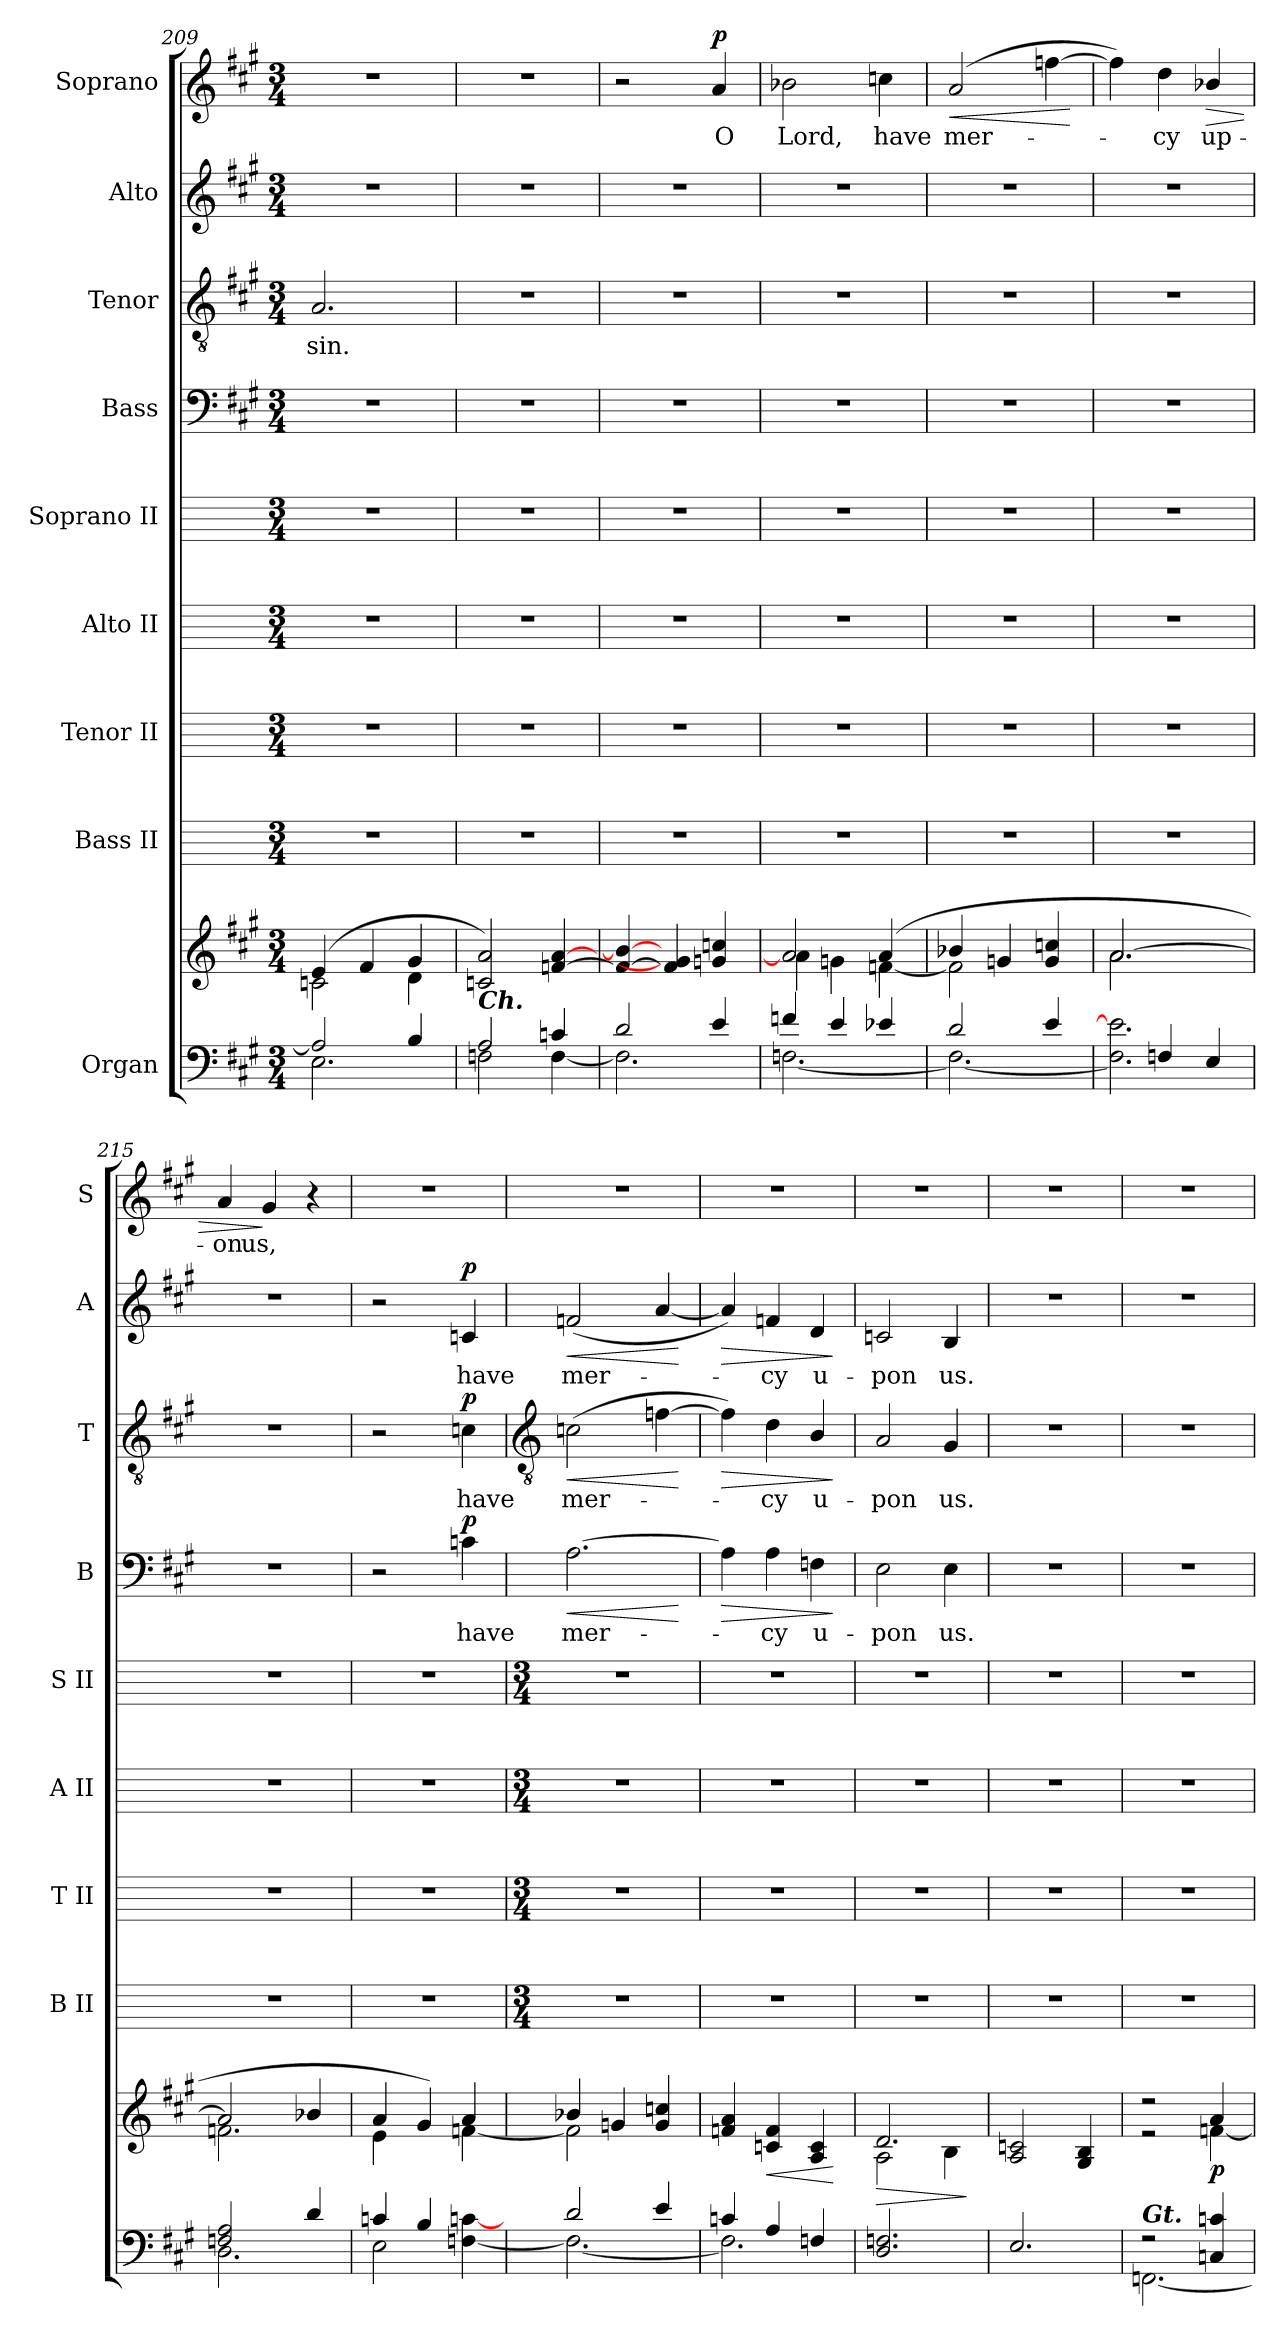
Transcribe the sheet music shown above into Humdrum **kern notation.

**kern	**kern	**dynam	**kern	**kern	**kern	**kern	**kern	**text	**dynam	**kern	**text	**dynam	**kern	**text	**dynam	**kern	**text	**dynam
*part9	*part9	*part9	*part8	*part7	*part6	*part5	*part4	*part4	*part4	*part3	*part3	*part3	*part2	*part2	*part2	*part1	*part1	*part1
*staff10	*staff9	*staff9/10	*staff8	*staff7	*staff6	*staff5	*staff4	*staff4	*staff4	*staff3	*staff3	*staff3	*staff2	*staff2	*staff2	*staff1	*staff1	*staff1
*I"Organ	*	*	*I"Bass II	*I"Tenor II	*I"Alto II	*I"Soprano II	*I"Bass	*	*	*I"Tenor	*	*	*I"Alto	*	*	*I"Soprano	*	*
*	*	*	*I'B II	*I'T II	*I'A II	*I'S II	*I'B	*	*	*I'T	*	*	*I'A	*	*	*I'S	*	*
!!LO:LB:g=z
*clefF4	*clefG2	*	*	*	*	*	*clefF4	*	*	*clefGv2	*	*	*clefG2	*	*	*clefG2	*	*
*k[f#c#g#]	*k[f#c#g#]	*	*	*	*	*	*k[f#c#g#]	*	*	*k[f#c#g#]	*	*	*k[f#c#g#]	*	*	*k[f#c#g#]	*	*
*A:	*A:	*	*	*	*	*	*A:	*	*	*A:	*	*	*A:	*	*	*A:	*	*
*M3/4	*M3/4	*	*M3/4	*M3/4	*M3/4	*M3/4	*M3/4	*	*	*M3/4	*	*	*M3/4	*	*	*M3/4	*	*
=209	=209	=209	=209	=209	=209	=209	=209	=209	=209	=209	=209	=209	=209	=209	=209	=209	=209	=209
*^	*	*	*	*	*	*	*	*	*	*	*	*	*	*	*	*	*	*
*	*^	*	*	*	*	*	*	*	*	*	*	*	*	*	*	*	*	*	*
!	!	!LO:N:vis=1	!	!	!	!	!	!	!LO:N:vis=1	!	!	!	!LO:LY:b	!	!LO:N:vis=1	!	!	!LO:N:vis=1	!	!
*	*	*	*^	*	*	*	*	*	*	*	*	*	*	*	*	*	*	*	*	*
2A/]	2.E\	2.ryy	(>4e/	2cn\	.	2.r	2.r	2.r	2.r	2.r	.	.	2.A	sin.	.	2.r	.	.	2.r	.	.
.	.	.	4f#/	.	.	.	.	.	.	.	.	.	.	.	.	.	.	.	.	.	.
4B/	.	.	4g#/	4d\	.	.	.	.	.	.	.	.	.	.	.	.	.	.	.	.	.
=210	=210	=210	=210	=210	=210	=210	=210	=210	=210	=210	=210	=210	=210	=210	=210	=210	=210	=210	=210	=210	=210
!	!	!	!LO:TX:b:Bi:t=Ch.	!	!	!	!	!	!	!	!	!	!	!	!	!	!	!	!	!	!
!	!	!LO:N:vis=1	!	!	!	!	!	!	!	!LO:N:vis=1	!	!	!LO:N:vis=1	!	!	!LO:N:vis=1	!	!	!LO:N:vis=1	!	!
2A/	2Fn\	2.ryy	2cn/ 2a/)	2.ryy	.	2.r	2.r	2.r	2.r	2.r	.	.	2.r	.	.	2.r	.	.	2.r	.	.
4cn/	[4F\	.	[4fn/ [4a/	.	.	.	.	.	.	.	.	.	.	.	.	.	.	.	.	.	.
=211	=211	=211	=211	=211	=211	=211	=211	=211	=211	=211	=211	=211	=211	=211	=211	=211	=211	=211	=211	=211	=211
!	!	!LO:N:vis=1	!	!	!	!	!	!	!	!LO:N:vis=1	!	!	!LO:N:vis=1	!	!	!LO:N:vis=1	!	!	!	!	!
2d/	2.F\]	2.ryy	4f/_ 4b-/_	2.ryy	.	2.r	2.r	2.r	2.r	2.r	.	.	2.r	.	.	2.r	.	.	2r	.	.
.	.	.	4f/] 4g/]	.	.	.	.	.	.	.	.	.	.	.	.	.	.	.	.	.	.
!	!	!	!	!	!	!	!	!	!	!	!	!	!	!	!	!	!	!	!	!LO:LY:b	!LO:DY:b
4e/	.	.	(4g/ 4ccn/	.	.	.	.	.	.	.	.	.	.	.	.	.	.	.	4a	O	p
=212	=212	=212	=212	=212	=212	=212	=212	=212	=212	=212	=212	=212	=212	=212	=212	=212	=212	=212	=212	=212	=212
!	!	!LO:N:vis=1	!	!	!	!	!	!	!	!LO:N:vis=1	!	!	!LO:N:vis=1	!	!	!LO:N:vis=1	!	!	!	!LO:LY:b	!
4fn/	[2.Fn\	2.ryy	2a/]	4a\	.	2.r	2.r	2.r	2.r	2.r	.	.	2.r	.	.	2.r	.	.	2b-X	Lord,	.
4e/	.	.	.	4gn\	.	.	.	.	.	.	.	.	.	.	.	.	.	.	.	.	.
!	!	!	!	!	!	!	!	!	!	!	!	!	!	!	!	!	!	!	!	!LO:LY:b	!
4e-X/	.	.	(>4a/	[4fn\	.	.	.	.	.	.	.	.	.	.	.	.	.	.	4ccn	have	.
=213	=213	=213	=213	=213	=213	=213	=213	=213	=213	=213	=213	=213	=213	=213	=213	=213	=213	=213	=213	=213	=213
!	!	!LO:N:vis=1	!	!	!	!	!	!	!	!LO:N:vis=1	!	!	!LO:N:vis=1	!	!	!LO:N:vis=1	!	!	!	!LO:LY:b	!LO:HP:b
2d/	2.F\_	2.ryy	4b-X/	2f\]	.	2.r	2.r	2.r	2.r	2.r	.	.	2.r	.	.	2.r	.	.	(>2a	mer-	<
.	.	.	4gn/	.	.	.	.	.	.	.	.	.	.	.	.	.	.	.	.	.	.
4e/	.	.	4g/ 4ccn/	4ryy	.	.	.	.	.	.	.	.	.	.	.	.	.	.	[4ffn	.	.
*v	*v	*v	*	*	*	*	*	*	*	*	*	*	*	*	*	*	*	*	*	*	*
*	*v	*v	*	*	*	*	*	*	*	*	*	*	*	*	*	*	*	*	*
.	.	.	.	.	.	.	.	.	.	.	.	.	.	.	.	.	.	[
=214	=214	=214	=214	=214	=214	=214	=214	=214	=214	=214	=214	=214	=214	=214	=214	=214	=214	=214
*^	*	*	*	*	*	*	*	*	*	*	*	*	*	*	*	*	*	*
*	*^	*	*	*	*	*	*	*	*	*	*	*	*	*	*	*	*	*	*
!	!	!LO:N:vis=1	!	!	!	!	!	!	!LO:N:vis=1	!	!	!LO:N:vis=1	!	!	!LO:N:vis=1	!	!	!	!	!
*	*	*	*^	*	*	*	*	*	*	*	*	*	*	*	*	*	*	*	*	*
4ryy	2.F\] 2.e\]	2.ryy	[2.a/	2.a\	.	2.r	2.r	2.r	2.r	2.r	.	.	2.r	.	.	2.r	.	.	4ff])	.	.
!	!	!	!	!	!	!	!	!	!	!	!	!	!	!	!	!	!	!	!	!LO:LY:b	!
4Fn/	.	.	.	.	.	.	.	.	.	.	.	.	.	.	.	.	.	.	4dd	cy	.
!	!	!	!	!	!	!	!	!	!	!	!	!	!	!	!	!	!	!	!	!LO:LY:b	!LO:HP:b
4E/	.	.	.	.	.	.	.	.	.	.	.	.	.	.	.	.	.	.	4b-X/	up-	>
=215	=215	=215	=215	=215	=215	=215	=215	=215	=215	=215	=215	=215	=215	=215	=215	=215	=215	=215	=215	=215	=215
!	!	!LO:N:vis=1	!	!	!	!	!	!	!	!LO:N:vis=1	!	!	!LO:N:vis=1	!	!	!LO:N:vis=1	!	!	!	!LO:LY:b	!
2Fn/ 2A/	2.D\	2.ryy	2a/]	2.fn\	.	2.r	2.r	2.r	2.r	2.r	.	.	2.r	.	.	2.r	.	.	4a	-on	.
!	!	!	!	!	!	!	!	!	!	!	!	!	!	!	!	!	!	!	!	!LO:LY:b	!
.	.	.	.	.	.	.	.	.	.	.	.	.	.	.	.	.	.	.	4g#	us,	]
4d/	.	.	4b-X/	.	.	.	.	.	.	.	.	.	.	.	.	.	.	.	4r	.	.
=216	=216	=216	=216	=216	=216	=216	=216	=216	=216	=216	=216	=216	=216	=216	=216	=216	=216	=216	=216	=216	=216
!	!	!LO:N:vis=1	!	!	!	!	!	!	!	!	!	!	!	!	!	!	!	!	!LO:N:vis=1	!	!
4cn/	2E\	2.ryy	4a/	4e\	.	2.r	2.r	2.r	2.r	2r	.	.	2r	.	.	2r	.	.	2.r	.	.
4B/	.	.	4g#/)	4ryy	.	.	.	.	.	.	.	.	.	.	.	.	.	.	.	.	.
!	!	!	!	!	!	!	!	!	!	!	!LO:LY:b	!LO:DY:b	!	!LO:LY:b	!LO:DY:b	!	!LO:LY:b	!LO:DY:b	!	!	!
4ryy	[4Fn\ [4cn\	.	4a/	[4fn\	.	.	.	.	.	4cn	have	p	4cn	have	p	4cn	have	p	.	.	.
!!LO:LB:g=z
=217	=217	=217	=217	=217	=217	=217	=217	=217	=217	=217	=217	=217	=217	=217	=217	=217	=217	=217	=217	=217	=217
*	*	*	*	*	*	*	*	*	*	*	*	*	*clefGv2	*	*	*	*	*	*	*	*
*	*	*	*	*	*	*M3/4	*M3/4	*M3/4	*M3/4	*	*	*	*	*	*	*	*	*	*	*	*
!	!	!LO:N:vis=1	!	!	!	!	!	!	!	!	!LO:LY:b	!LO:HP:b	!	!LO:LY:b	!LO:HP:b	!	!LO:LY:b	!LO:HP:b	!LO:N:vis=1	!	!
2d/	2.F\_	2.ryy	4b-X/	2f\]	.	2.r	2.r	2.r	2.r	[2.A	mer-	<	(>2cn	mer-	<	(<2fn	mer-	<	2.r	.	.
.	.	.	4gn/	.	.	.	.	.	.	.	.	.	.	.	.	.	.	.	.	.	.
4e/	.	.	4g/ 4ccn/	4ryy	.	.	.	.	.	.	.	.	[4fn	.	.	[4a	.	.	.	.	.
*v	*v	*v	*	*	*	*	*	*	*	*	*	*	*	*	*	*	*	*	*	*	*
*	*v	*v	*	*	*	*	*	*	*	*	*	*	*	*	*	*	*	*	*
.	.	.	.	.	.	.	.	.	[	.	.	[	.	.	[	.	.	.
!!LO:LB:g=z
=218	=218	=218	=218	=218	=218	=218	=218	=218	=218	=218	=218	=218	=218	=218	=218	=218	=218	=218
*^	*^	*	*	*	*	*	*	*	*	*	*	*	*	*	*	*	*	*
!	!	!	!	!	!	!	!	!	!	!	!LO:HP:b	!	!	!LO:HP:b	!	!	!LO:HP:b	!LO:N:vis=1	!	!
4cn/	2.F\]	4fn/ 4a/	2.ryy	.	2.r	2.r	2.r	2.r	4A]	.	>	4f])	.	>	4a])	.	>	2.r	.	.
!	!	!	!	!LO:HP:b	!	!	!	!	!	!LO:LY:b	!	!	!LO:LY:b	!	!	!LO:LY:b	!	!	!	!
4A/	.	4cn/ 4f/	.	<	.	.	.	.	4A	cy	.	4d	cy	.	4fn	cy	.	.	.	.
!	!	!	!	!	!	!	!	!	!	!LO:LY:b	!	!	!LO:LY:b	!	!	!LO:LY:b	!	!	!	!
4F/	.	4A/ 4c/	.	.	.	.	.	.	4Fn	u-	.	4B/	u-	.	4d	u-	.	.	.	.
*v	*v	*	*	*	*	*	*	*	*	*	*	*	*	*	*	*	*	*	*	*
*	*v	*v	*	*	*	*	*	*	*	*	*	*	*	*	*	*	*	*	*
.	.	[	.	.	.	.	.	.	]	.	.	]	.	.	]	.	.	.
=219	=219	=219	=219	=219	=219	=219	=219	=219	=219	=219	=219	=219	=219	=219	=219	=219	=219	=219
*^	*^	*	*	*	*	*	*	*	*	*	*	*	*	*	*	*	*	*
!	!	!	!	!LO:HP:b	!	!	!	!	!	!LO:LY:b	!	!	!LO:LY:b	!	!	!LO:LY:b	!	!LO:N:vis=1	!	!
2.D/ 2.Fn/	2.ryy	2.d/	2A\	>	2.r	2.r	2.r	2.r	2E	-pon	.	2A	-pon	.	2cn	-pon	.	2.r	.	.
!	!	!	!	!	!	!	!	!	!	!LO:LY:b	!	!	!LO:LY:b	!	!	!LO:LY:b	!	!	!	!
.	.	.	4B\	.	.	.	.	.	4E	us.	.	4G#	us.	.	4B	us.	.	.	.	.
*v	*v	*	*	*	*	*	*	*	*	*	*	*	*	*	*	*	*	*	*	*
*	*v	*v	*	*	*	*	*	*	*	*	*	*	*	*	*	*	*	*	*
.	.	]	.	.	.	.	.	.	.	.	.	.	.	.	.	.	.	.
=220	=220	=220	=220	=220	=220	=220	=220	=220	=220	=220	=220	=220	=220	=220	=220	=220	=220	=220
*^	*^	*	*	*	*	*	*	*	*	*	*	*	*	*	*	*	*	*
!	!	!	!	!	!	!	!	!	!LO:N:vis=1	!	!	!LO:N:vis=1	!	!	!LO:N:vis=1	!	!	!LO:N:vis=1	!	!
2.E/	2.ryy	2A/ 2cn/	2.ryy	.	2.r	2.r	2.r	2.r	2.r	.	.	2.r	.	.	2.r	.	.	2.r	.	.
.	.	4G#/ 4B/	.	.	.	.	.	.	.	.	.	.	.	.	.	.	.	.	.	.
=221	=221	=221	=221	=221	=221	=221	=221	=221	=221	=221	=221	=221	=221	=221	=221	=221	=221	=221	=221	=221
!LO:TX:a:Bi:t=Gt.	!	!	!	!	!	!	!	!	!	!	!	!	!	!	!	!	!	!	!	!
!	!	!	!	!	!	!	!	!	!LO:N:vis=1	!	!	!LO:N:vis=1	!	!	!LO:N:vis=1	!	!	!LO:N:vis=1	!	!
2r	[2.FFn\	2r	2r	.	2.r	2.r	2.r	2.r	2.r	.	.	2.r	.	.	2.r	.	.	2.r	.	.
!	!	!	!	!LO:DY:b	!	!	!	!	!	!	!	!	!	!	!	!	!	!	!	!
4Cn/ 4cn/	.	4a/	[4fn\	p	.	.	.	.	.	.	.	.	.	.	.	.	.	.	.	.
*v	*v	*	*	*	*	*	*	*	*	*	*	*	*	*	*	*	*	*	*	*
*	*v	*v	*	*	*	*	*	*	*	*	*	*	*	*	*	*	*	*	*
=	=	=	=	=	=	=	=	=	=	=	=	=	=	=	=	=	=	=
*-	*-	*-	*-	*-	*-	*-	*-	*-	*-	*-	*-	*-	*-	*-	*-	*-	*-	*-
